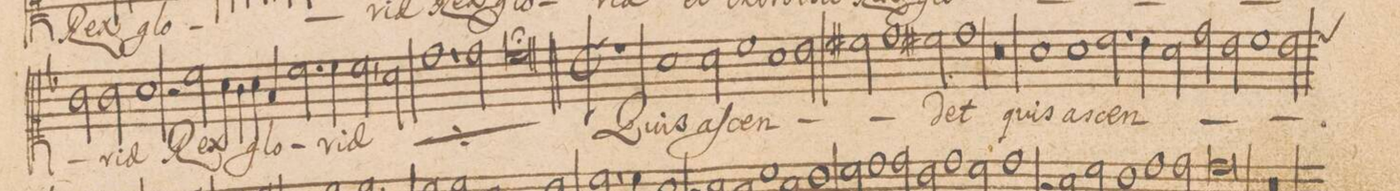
**kern	**text
*I"[Canto]	*
*clefC1	*
*k[b-]	*
*met(C|)	*
*M2/1	*
=54-	=54-
2g\	.
2g\	-i-
1a\	-bit
=55-	=55-
2r	.
2cc\	Rex
4a\	glo-
4g\	.
4a\	.
4f/	.
=56-	=56-
2.cc\	.
4cc\	-ri-
2cc,\	-ae
2a\	/Rex
=57-	=57-
1.dd\	glo-
2dd\	-ri-
=58-	=58-
0cc\;	-ae/
=59||-	=59||-
*M2/1	*
*met(C|)	*
1r	.
1a\	Quis
=60-	=60-
2a\	a-
1cc\	-ſcen-
1a\	.
=61-	=61-
2b-\	.
2cc#X\	.
1dd\	.
=62-	=62-
2cc#X\	.
1dd\	-det
=63-	=63-
0r	.
=64-	=64-
1a\	quis
1a\	a-
=65-	=65-
2.cc\	-scen-
4b-\	.
2a\	.
2dd\	.
=66-	=66-
2b-\	.
1cc\	.
*custos:cc	*
2b-\	.
*-	*-
